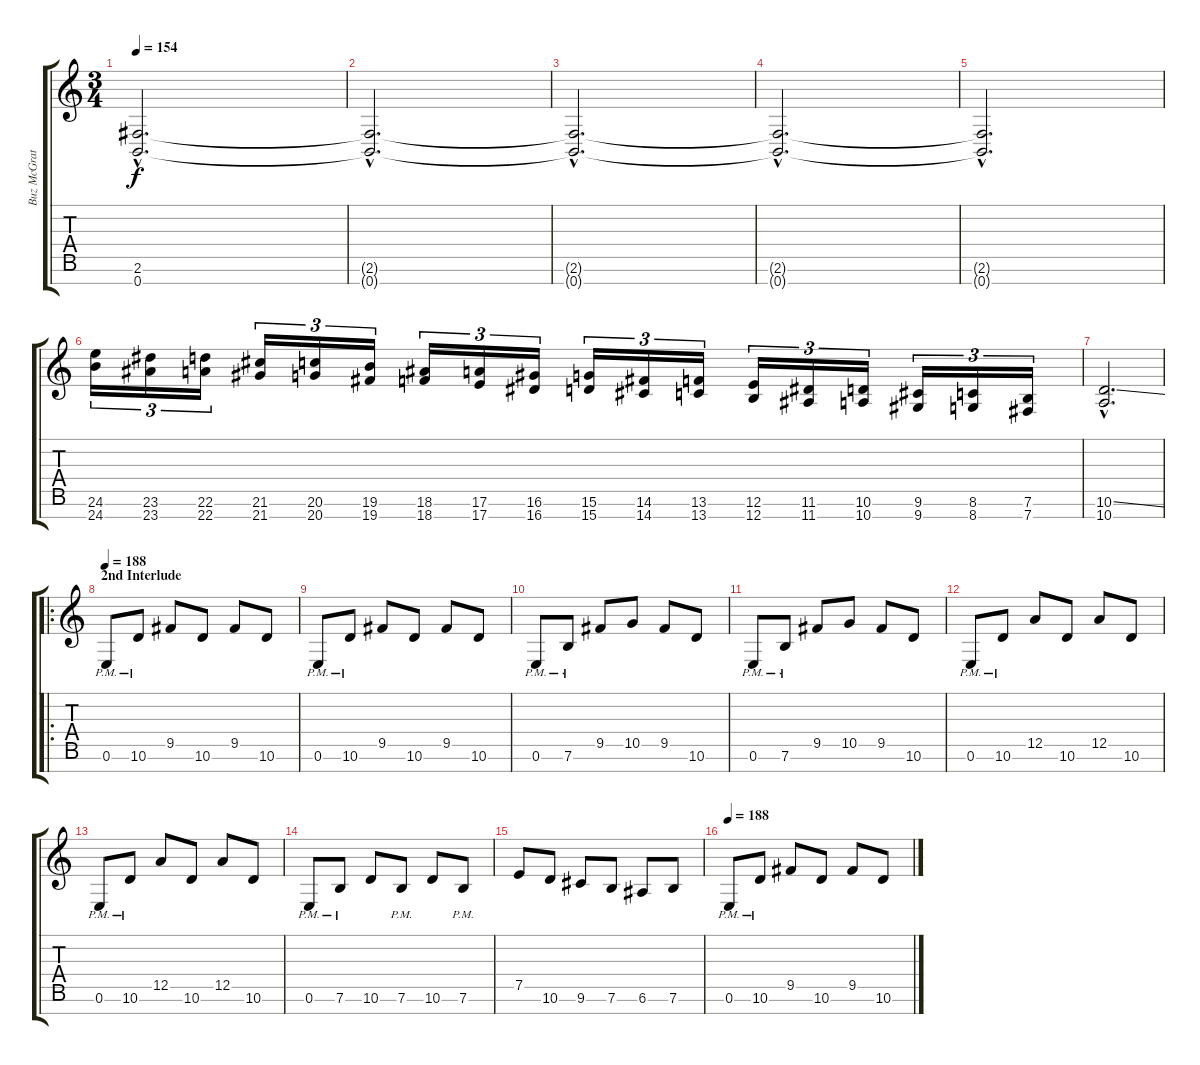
\track ("Buz McGrath" "Buz McGrat") {instrument distortionguitar}
\staff {score tabs}
\tuning (E4 B3 G3 D3 A2 E2 B1) {hide}
\ts (3 4)
\tempo 154
\clef g2
\ks c
(2.6{hac t} 0.7{hac t}).2{d dy f} |
(2.6{hac t} 0.7{hac t}).2{d} |
(2.6{hac t} 0.7{hac t}).2{d} |
(2.6{hac t} 0.7{hac t}).2{d} |
(2.6{hac t} 0.7{hac t}).2{d} |
(24.6 24.7).16{tu (3 2) instrument guitarfretnoise} (23.6 23.7).16{tu (3 2)} (22.6 22.7).16{tu (3 2)} (21.6 21.7).16{tu (3 2)} (20.6 20.7).16{tu (3 2)} (19.6 19.7).16{tu (3 2)} (18.6 18.7).16{tu (3 2)} (17.6 17.7).16{tu (3 2)} (16.6 16.7).16{tu (3 2)} (15.6 15.7).16{tu (3 2)} (14.6 14.7).16{tu (3 2)} (13.6 13.7).16{tu (3 2)} (12.6 12.7).16{tu (3 2)} (11.6 11.7).16{tu (3 2)} (10.6 10.7).16{tu (3 2)} (9.6 9.7).16{tu (3 2)} (8.6 8.7).16{tu (3 2)} (7.6 7.7).16{tu (3 2)} |
(10.6{ss hac} 10.7{hac}).2{d instrument distortionguitar} |
\ro
\section ("" "2nd Interlude")
\tempo 188
0.6{pm}.8{instrument overdrivenguitar} 10.6{pm}.8 9.5.8 10.6.8 9.5.8 10.6.8 |
0.6{pm}.8 10.6{pm}.8 9.5.8 10.6.8 9.5.8 10.6.8 |
0.6{pm}.8 7.6{pm}.8 9.5.8 10.5.8 9.5.8 10.6.8 |
0.6{pm}.8 7.6{pm}.8 9.5.8 10.5.8 9.5.8 10.6.8 |
0.6{pm}.8 10.6{pm}.8 12.5.8 10.6.8 12.5.8 10.6.8 |
0.6{pm}.8 10.6{pm}.8 12.5.8 10.6.8 12.5.8 10.6.8 |
0.6{pm}.8 7.6{pm}.8 10.6.8 7.6{pm}.8 10.6.8 7.6{pm}.8 |
7.5.8 10.6.8 9.6.8 7.6.8 6.6.8 7.6.8 |
\tempo 188
0.6{pm}.8 10.6{pm}.8 9.5.8 10.6.8 9.5.8 10.6.8
